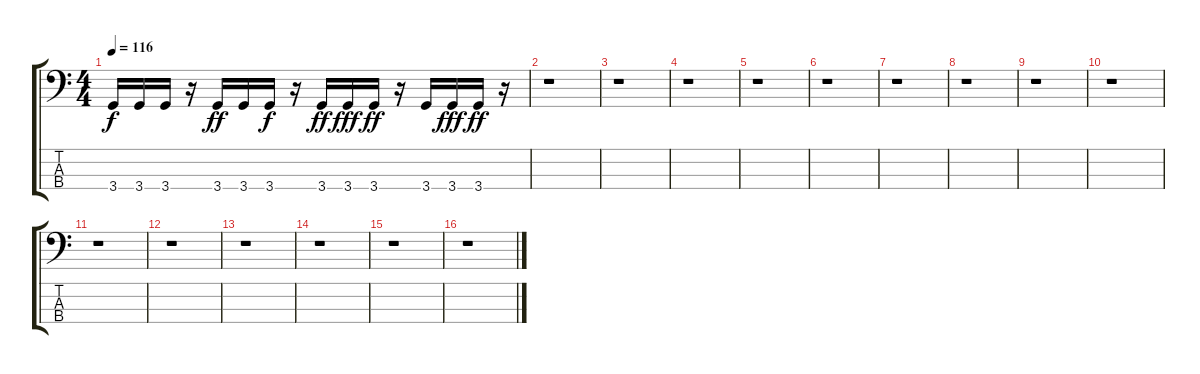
\track "" {instrument synthbass1}
\staff {score tabs}
\tuning (G2 D2 A1 E1) {hide}
\ts (4 4)
\tempo 116
\clef f4
\ks c
3.4.16{dy f} 3.4.16 3.4.16 r.16 3.4.16{dy ff} 3.4.16 3.4.16{dy f} r.16 3.4.16{dy ff} 3.4.16{dy fff} 3.4.16{dy ff} r.16 3.4.16 3.4.16{dy fff} 3.4.16{dy ff} r.16 |
r.1 |
r.1 |
r.1 |
r.1 |
r.1 |
r.1 |
r.1 |
r.1 |
r.1 |
r.1 |
r.1 |
r.1 |
r.1 |
r.1 |
r.1
